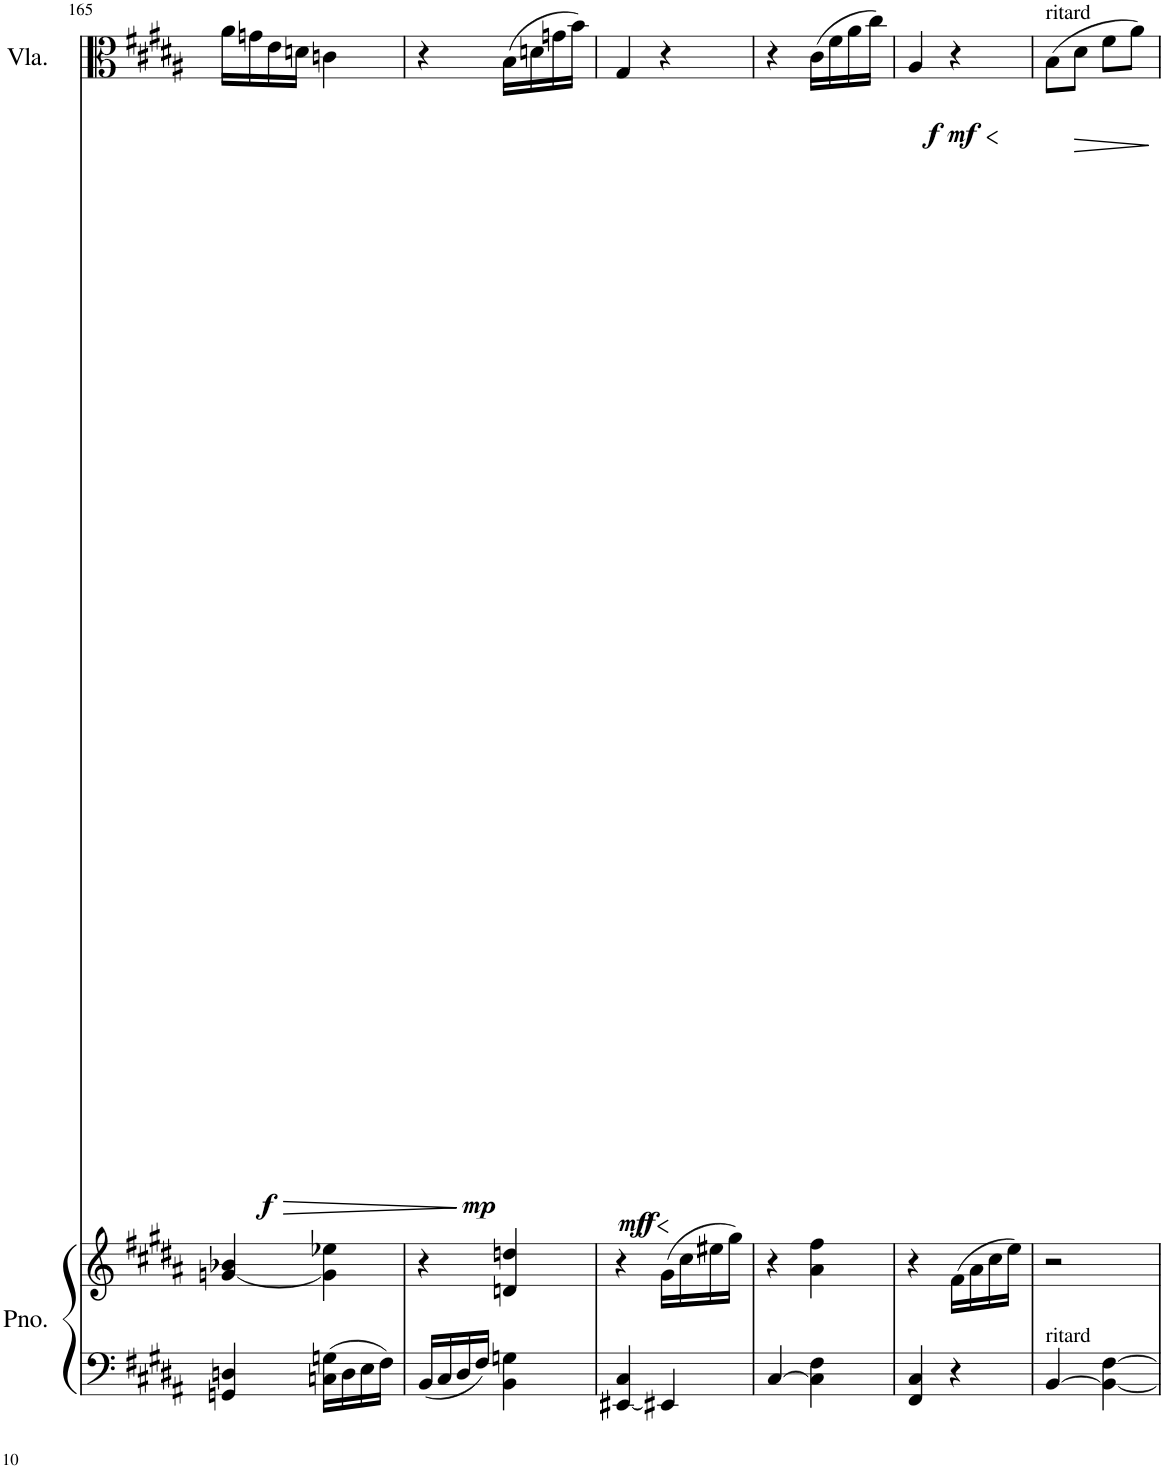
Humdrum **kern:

**kern	**kern	**kern	**dynam
*part2	*part2	*part1	*part1
*staff3	*staff2	*staff1	*staff1
*I"Piano	*	*I"Viola	*
*I'Pno.	*	*I'Vla.	*
!!LO:PB:g=z
*clefF4	*clefG2	*clefC3	*
*k[f#c#g#d#a#]	*k[f#c#g#d#a#]	*k[f#c#g#d#a#]	*
*M2/4	*M2/4	*M2/4	*
=165	=165	=165	=165
!	!	!	!LO:HP:b
!	!	!	!LO:DY:n=1:b
4GGn/ 4Dn/	[4gn/ 4b-X/	16a#\LL	> f
.	.	16gn\	.
.	.	16e\	.
.	.	16dn\JJ	.
!	!	!	!LO:DY:n=2:b
16Cn\ 16Gn\LL	4g\] 4ee-X\	4cn\	] mp
16D\	.	.	.
16E\	.	.	.
16F#\JJ	.	.	.
=166	=166	=166	=166
16BB/LL	4r	4r	.
16C#/	.	.	.
16D#/	.	.	.
16F#/JJ	.	.	.
!	!	!	!LO:HP:b
!	!	!	!LO:DY:n=1:b
4BB\ 4Gn\	4dn/ 4ddn/	(16B\LL	< mf
.	.	16dn\	.
.	.	16gn\	.
.	.	16b\JJ)	.
.	.	.	[
=167	=167	=167	=167
!	!	!	!LO:DY:b
[4EE#X/ 4C#/	4r	4G#/	f
4EE#X/]	(16g#\LL	4r	.
.	16cc#\	.	.
.	16ee#X\	.	.
.	16gg#\JJ)	.	.
=168	=168	=168	=168
[4C#/	4r	4r	.
!	!	!	!LO:HP:b
!	!	!	!LO:DY:n=1:b
4C#\] 4F#\	4a#\ 4ff#\	(16c#\LL	< mf
.	.	16f#\	.
.	.	16a#\	.
.	.	16cc#\JJ)	.
.	.	.	[
=169	=169	=169	=169
!	!	!	!LO:DY:b
4FF#/ 4C#/	4r	4A#/	f
4r	(16f#\LL	4r	.
.	16a#\	.	.
.	16cc#\	.	.
.	16ee\JJ)	.	.
=170	=170	=170	=170
!	!	!LO:TX:a:t=ritard	!
!LO:TX:a:t=ritard	!	!	!
[4BB/	2r	(8B\L	.
!	!	!	!LO:HP:b
.	.	8d#\J	>
4BB\_ [4F#\	.	8f#\L	.
.	.	8a#\J)	.
.	.	.	]
=	=	=	=
*-	*-	*-	*-
